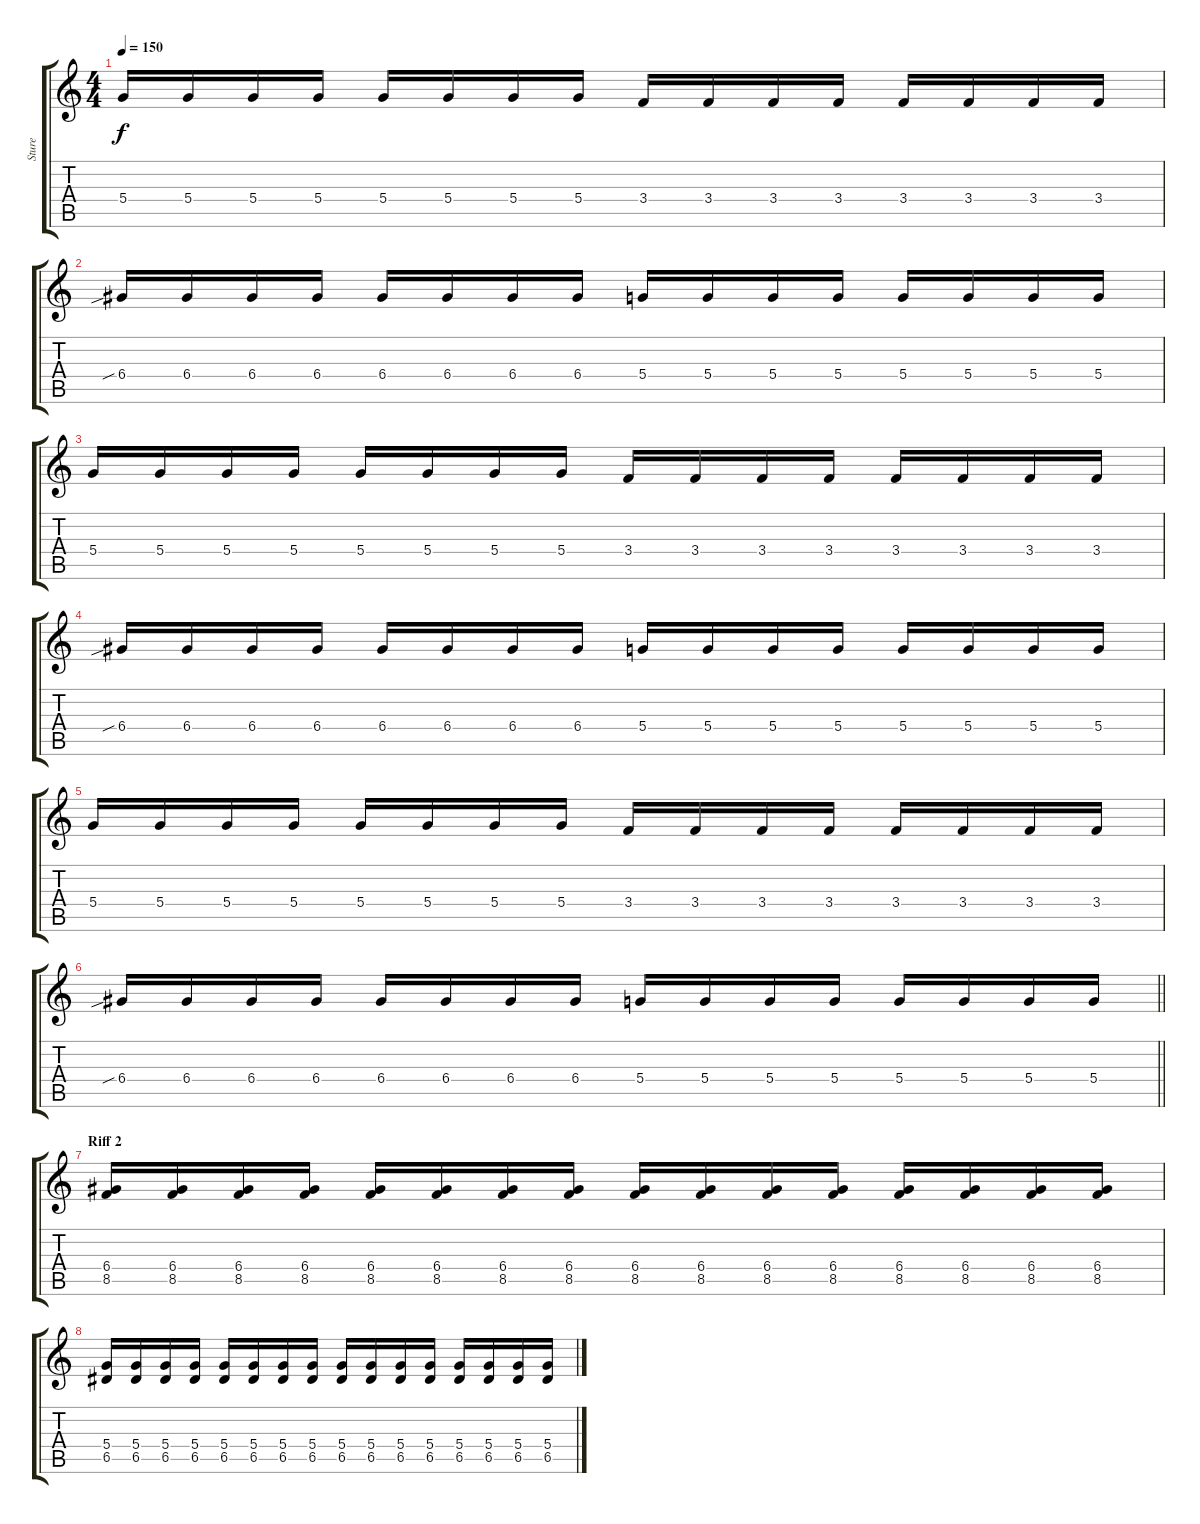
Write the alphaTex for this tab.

\track ("Sture" "Sture") {instrument overdrivenguitar}
\staff {score tabs}
\tuning (E4 B3 G3 D3 A2 E2) {hide}
\ts (4 4)
\tempo 150
\clef g2
\ks c
5.4.16{dy f} 5.4.16 5.4.16 5.4.16 5.4.16 5.4.16 5.4.16 5.4.16 3.4.16 3.4.16 3.4.16 3.4.16 3.4.16 3.4.16 3.4.16 3.4.16 |
6.4{sib}.16 6.4.16 6.4.16 6.4.16 6.4.16 6.4.16 6.4.16 6.4.16 5.4.16 5.4.16 5.4.16 5.4.16 5.4.16 5.4.16 5.4.16 5.4.16 |
5.4.16 5.4.16 5.4.16 5.4.16 5.4.16 5.4.16 5.4.16 5.4.16 3.4.16 3.4.16 3.4.16 3.4.16 3.4.16 3.4.16 3.4.16 3.4.16 |
6.4{sib}.16 6.4.16 6.4.16 6.4.16 6.4.16 6.4.16 6.4.16 6.4.16 5.4.16 5.4.16 5.4.16 5.4.16 5.4.16 5.4.16 5.4.16 5.4.16 |
5.4.16 5.4.16 5.4.16 5.4.16 5.4.16 5.4.16 5.4.16 5.4.16 3.4.16 3.4.16 3.4.16 3.4.16 3.4.16 3.4.16 3.4.16 3.4.16 |
\barLineRight lightlight
6.4{sib}.16 6.4.16 6.4.16 6.4.16 6.4.16 6.4.16 6.4.16 6.4.16 5.4.16 5.4.16 5.4.16 5.4.16 5.4.16 5.4.16 5.4.16 5.4.16 |
\section ("" "Riff 2")
(6.4 8.5).16 (6.4 8.5).16 (6.4 8.5).16 (6.4 8.5).16 (6.4 8.5).16 (6.4 8.5).16 (6.4 8.5).16 (6.4 8.5).16 (6.4 8.5).16 (6.4 8.5).16 (6.4 8.5).16 (6.4 8.5).16 (6.4 8.5).16 (6.4 8.5).16 (6.4 8.5).16 (6.4 8.5).16 |
(5.4 6.5).16 (5.4 6.5).16 (5.4 6.5).16 (5.4 6.5).16 (5.4 6.5).16 (5.4 6.5).16 (5.4 6.5).16 (5.4 6.5).16 (5.4 6.5).16 (5.4 6.5).16 (5.4 6.5).16 (5.4 6.5).16 (5.4 6.5).16 (5.4 6.5).16 (5.4 6.5).16 (5.4 6.5).16
